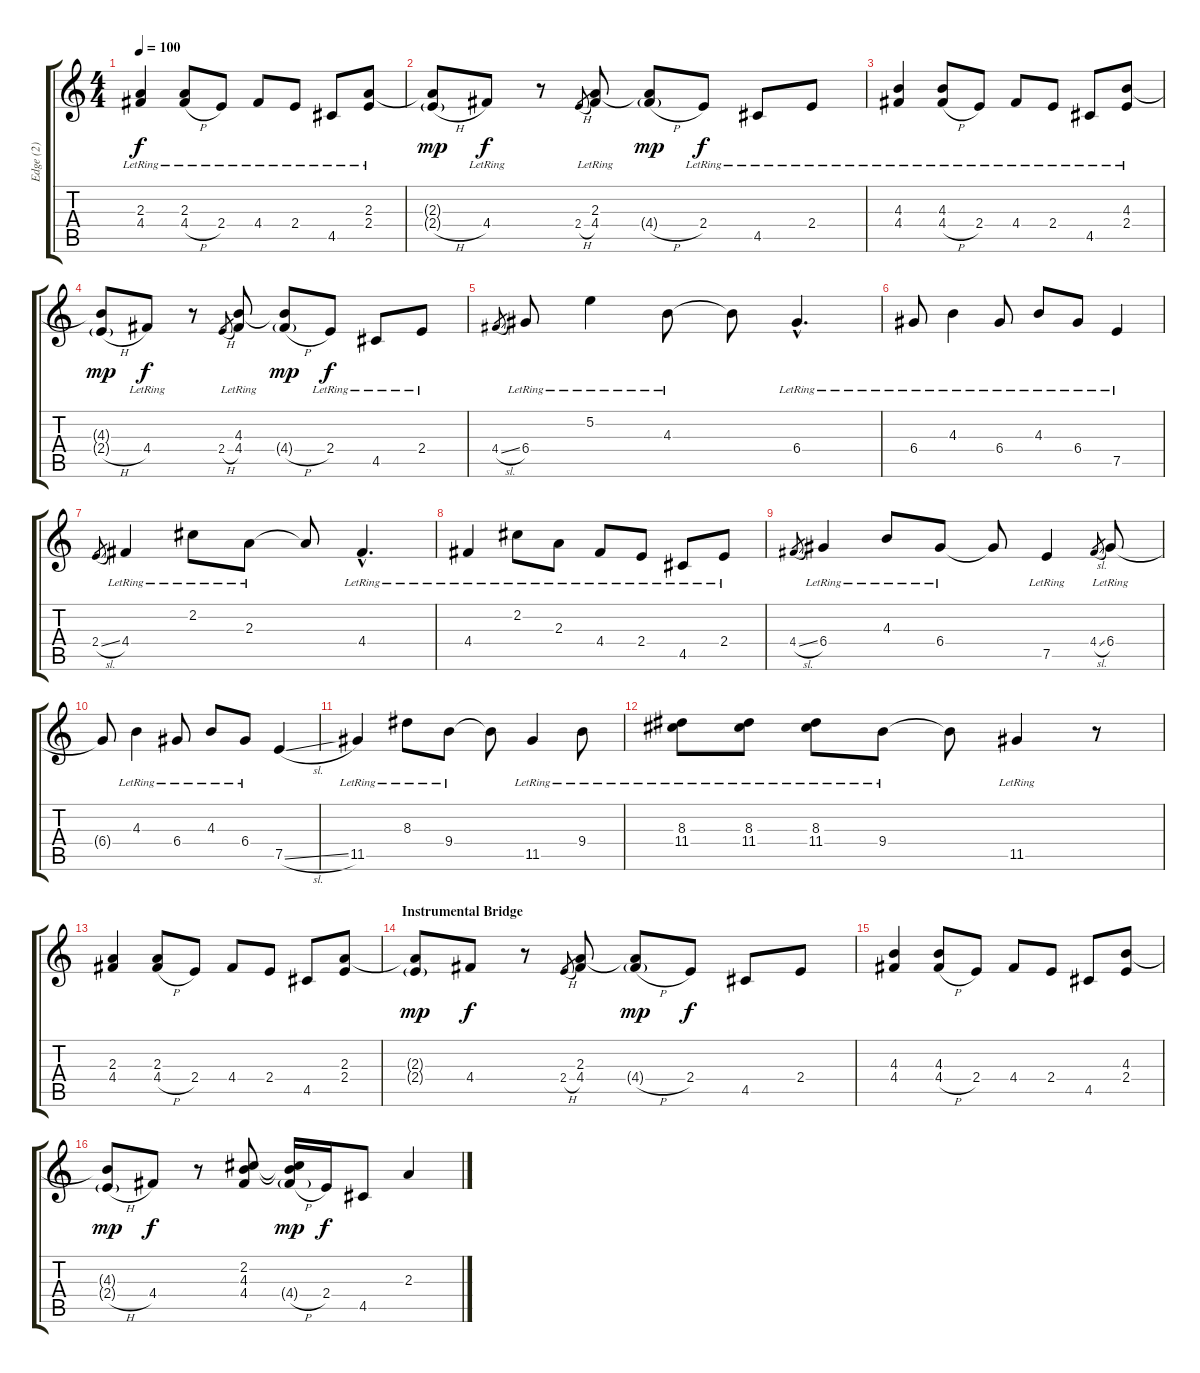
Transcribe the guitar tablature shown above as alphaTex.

\track ("Edge (2)" "Edge (2)") {instrument electricguitarjazz}
\staff {score tabs}
\tuning (E4 B3 G3 D3 A2 E2) {hide}
\ts (4 4)
\tempo 100
\clef g2
\ks c
(2.3{lr} 4.4{lr}).4{dy f} (2.3{lr} 4.4{h}).8 2.4{lr}.8 4.4{lr}.8 2.4{lr}.8 4.5{lr}.8 (2.3{lr} 2.4{lr}).8 |
(2.3{t} 2.4{h g}).8{dy mp} 4.4{lr}.8{dy f} r.8 2.4{h}.8{gr} (2.3{lr} 4.4{lr}).8 (2.3{t} 4.4{h g}).8{dy mp} 2.4{lr}.8{dy f} 4.5{lr}.8 2.4{lr}.8 |
(4.3{lr} 4.4{lr}).4 (4.3{lr} 4.4{h}).8 2.4{lr}.8 4.4{lr}.8 2.4{lr}.8 4.5{lr}.8 (4.3{lr} 2.4{lr}).8 |
(4.3{t} 2.4{h g}).8{dy mp} 4.4{lr}.8{dy f} r.8 2.4{h}.8{gr} (4.3{lr} 4.4{lr}).8 (4.3{t} 4.4{h g}).8{dy mp} 2.4{lr}.8{dy f} 4.5{lr}.8 2.4{lr}.8 |
4.4{sl}.8{gr} 6.4{lr}.8 5.2{lr}.4 4.3{lr}.8 4.3{t}.8 6.4{hac lr}.4{d} |
6.4{lr}.8 4.3{lr}.4 6.4{lr}.8 4.3{lr}.8 6.4{lr}.8 7.5{lr}.4 |
2.4{sl}.8{gr} 4.4{lr}.4 2.2{lr}.8 2.3{lr}.8 2.3{t}.8 4.4{hac lr}.4{d} |
4.4{lr}.4 2.2{lr}.8 2.3{lr}.8 4.4{lr}.8 2.4{lr}.8 4.5{lr}.8 2.4{lr}.8 |
4.4{sl}.8{gr} 6.4{lr}.4 4.3{lr}.8 6.4{lr}.8 6.4{t}.8 7.5{lr}.4 4.4{sl}.8{gr} 6.4{lr}.8 |
6.4{t}.8 4.3{lr}.4 6.4{lr}.8 4.3{lr}.8 6.4{lr}.8 7.5{sl}.4 |
11.5{lr}.4 8.3{lr}.8 9.4{lr}.8 9.4{t}.8 11.5{lr}.4 9.4{lr}.8 |
(8.3{lr} 11.4{lr}).8 (8.3{lr} 11.4{lr}).8 (8.3{lr} 11.4{lr}).8 9.4{lr}.8 9.4{t}.8 11.5{lr}.4 r.8 |
(2.3 4.4).4 (2.3 4.4{h}).8 2.4.8 4.4.8 2.4.8 4.5.8 (2.3 2.4).8 |
\section ("" "Instrumental Bridge")
(2.3{t} 2.4{g}).8{dy mp} 4.4.8{dy f} r.8 2.4{h}.8{gr} (2.3 4.4).8 (2.3{t} 4.4{h g}).8{dy mp} 2.4.8{dy f} 4.5.8 2.4.8 |
(4.3 4.4).4 (4.3 4.4{h}).8 2.4.8 4.4.8 2.4.8 4.5.8 (4.3 2.4).8 |
(4.3{t} 2.4{h g}).8{dy mp} 4.4.8{dy f} r.8 (2.2 4.3 4.4).8 (2.2{t} 4.3{t} 4.4{h g}).16{dy mp} 2.4.16{dy f} 4.5.8 2.3.4
